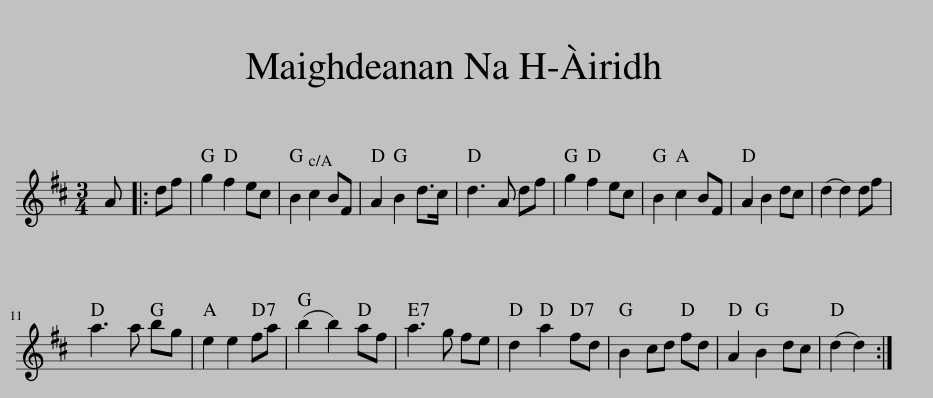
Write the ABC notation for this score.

X:1
L:1/8
M:3/4
I:linebreak $
K:D
V:1 treble
V:1
 A |: df | g2 f2 ec | B2 c2 BF | A2 B2 d>c | %5
 d3 A df | g2 f2 ec | B2 c2 BF | A2 B2 dc | (d2 d2) df |$ %10
 a3 a bg | e2 e2 fa | (b2 b2) af | a3 g fe | d2 a2 fd | %15
 B2 cd fd | A2 B2 dc | (d2 d2) :| %18
